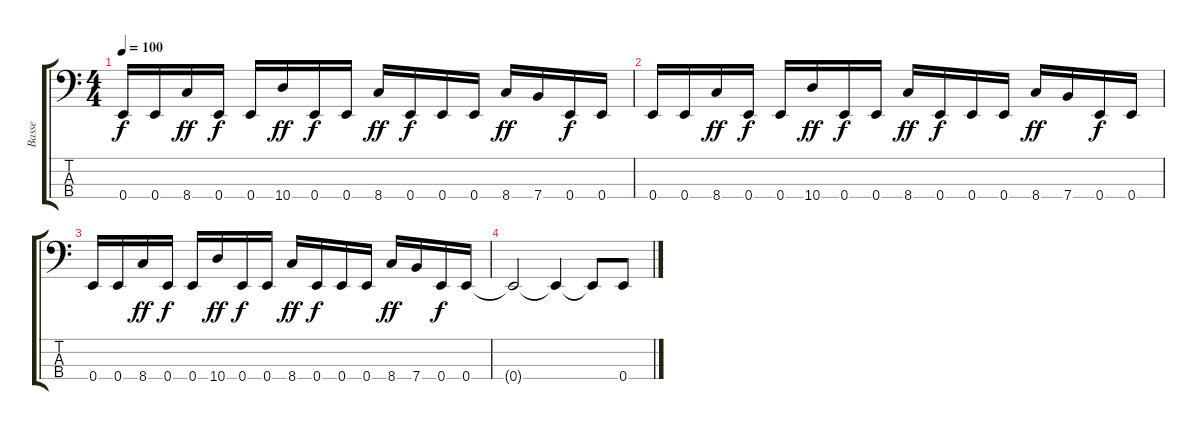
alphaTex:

\track ("Basse" "Basse") {instrument electricbassfinger}
\staff {score tabs}
\tuning (G2 D2 A1 E1) {hide}
\ts (4 4)
\tempo 100
\clef f4
\ks c
0.4.16{dy f} 0.4.16 8.4.16{dy ff} 0.4.16{dy f} 0.4.16 10.4.16{dy ff} 0.4.16{dy f} 0.4.16 8.4.16{dy ff} 0.4.16{dy f} 0.4.16 0.4.16 8.4.16{dy ff} 7.4.16 0.4.16{dy f} 0.4.16 |
0.4.16 0.4.16 8.4.16{dy ff} 0.4.16{dy f} 0.4.16 10.4.16{dy ff} 0.4.16{dy f} 0.4.16 8.4.16{dy ff} 0.4.16{dy f} 0.4.16 0.4.16 8.4.16{dy ff} 7.4.16 0.4.16{dy f} 0.4.16 |
0.4.16 0.4.16 8.4.16{dy ff} 0.4.16{dy f} 0.4.16 10.4.16{dy ff} 0.4.16{dy f} 0.4.16 8.4.16{dy ff} 0.4.16{dy f} 0.4.16 0.4.16 8.4.16{dy ff} 7.4.16 0.4.16{dy f} 0.4.16 |
0.4{t}.2 0.4{t}.4 0.4{t}.8 0.4.8
